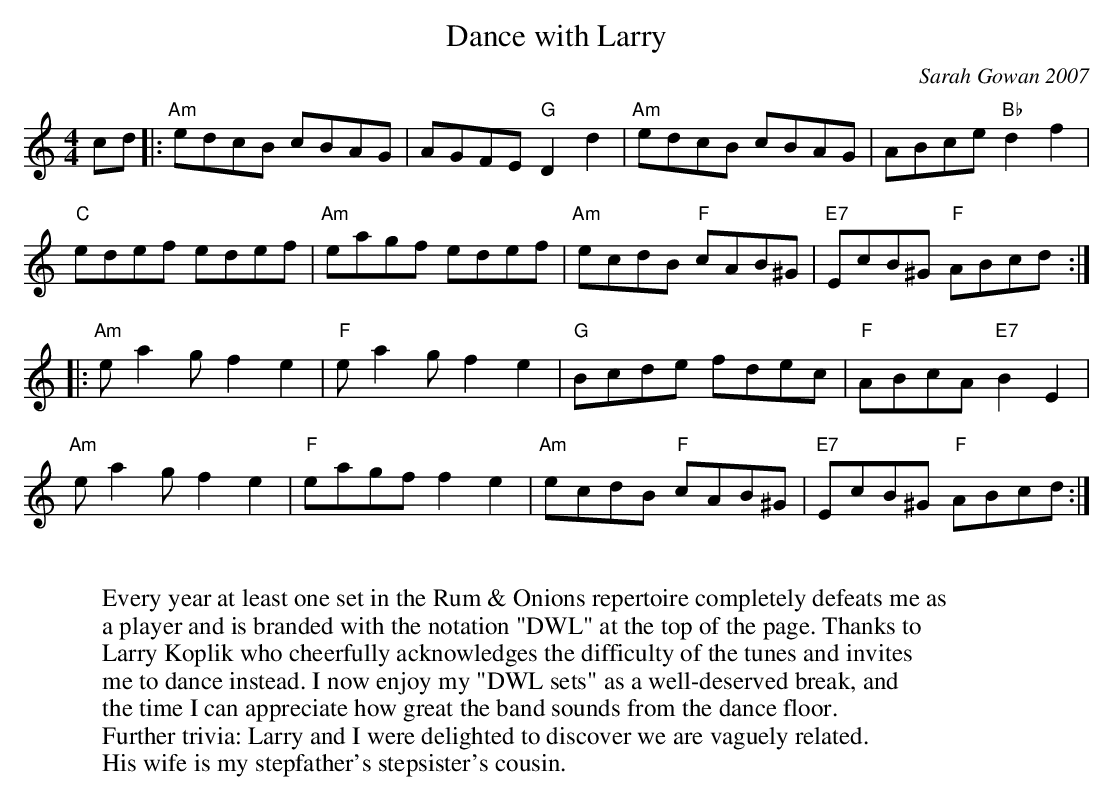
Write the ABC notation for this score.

X:1
T:Dance with Larry
C:Sarah Gowan 2007
M:4/4
K:Am
cd|:"Am"edcB cBAG|AGFE"G"D2d2|"Am"edcB cBAG|ABce"Bb"d2 f2|
"C"edef edef|"Am"eagf edef|"Am"ecdB "F"cAB^G|"E7"EcB^G "F"ABcd:|
|:"Am"ea2g f2e2|"F"ea2g f2e2|"G"Bcde fdec|"F"ABcA "E7"B2E2|
"Am"ea2g f2e2|"F"eagf f2e2|"Am"ecdB "F"cAB^G|"E7"EcB^G "F"ABcd:|
%%vskip .25in
W:Every year at least one set in the Rum & Onions repertoire completely defeats me as
W:a player and is branded with the notation "DWL" at the top of the page. Thanks to
W:Larry Koplik who cheerfully acknowledges the difficulty of the tunes and invites
W:me to dance instead. I now enjoy my "DWL sets" as a well-deserved break, and
W:the time I can appreciate how great the band sounds from the dance floor.
W:Further trivia: Larry and I were delighted to discover we are vaguely related.
W:His wife is my stepfather's stepsister's cousin.
